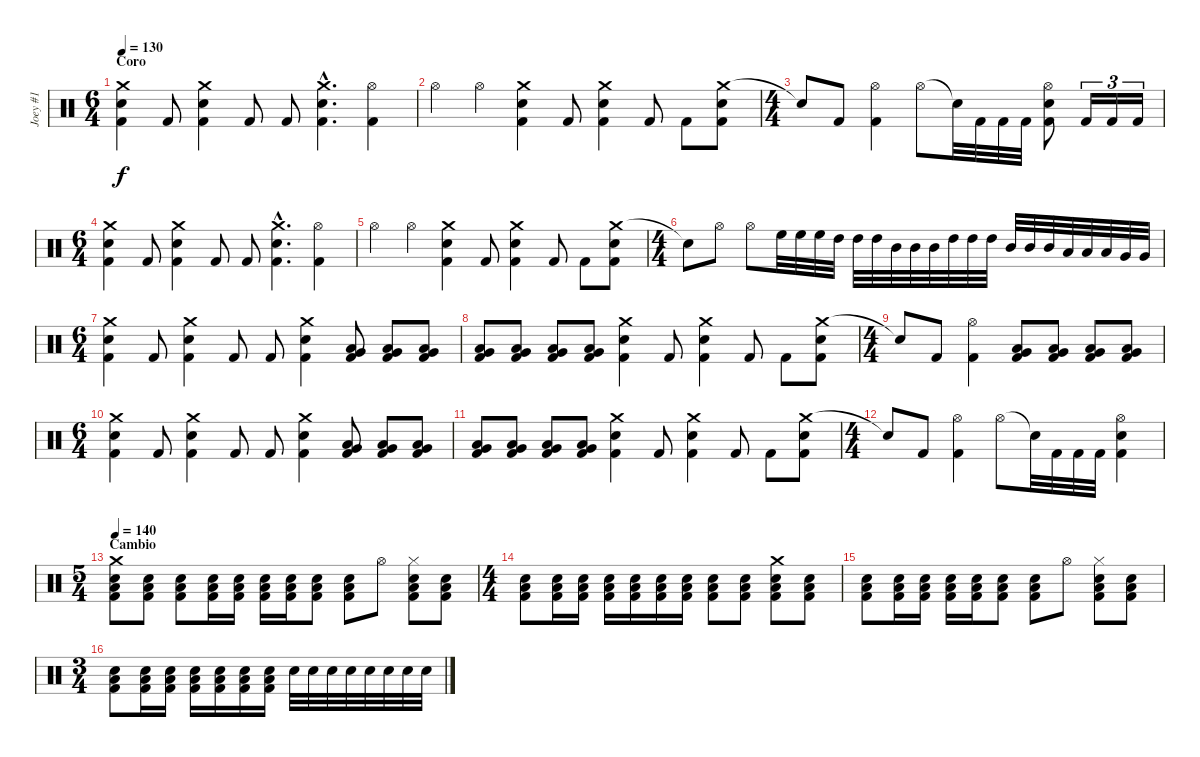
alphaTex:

\track ("Joey #1" "Joey #1") {instrument percussion}
\staff {score}
\articulation defaults
\ts (6 4)
\section ("" "Coro")
\tempo 130
\clef neutral
\ks c
("Crash medium (hit)" "Electric Snare (hit)" "Kick (hit) 2").4{dy f} "Kick (hit) 2".8 ("Crash medium (hit)" "Electric Snare (hit)" "Kick (hit) 2").4 "Kick (hit) 2".8 "Kick (hit) 2".8 ("Crash medium (hit)"{hac} "Electric Snare (hit)"{hac} "Kick (hit) 2"{hac}).4{d} ("Hi-Hat (open)" "Kick (hit) 2").4 |
"Hi-Hat (open)".4 "Hi-Hat (open)".4 ("Crash medium (hit)" "Electric Snare (hit)" "Kick (hit) 2").4 "Kick (hit) 2".8 ("Crash medium (hit)" "Electric Snare (hit)" "Kick (hit) 2").4 "Kick (hit) 2".8 "Kick (hit) 2".8 ("Crash medium (hit)" "Electric Snare (hit)" "Kick (hit) 2").8 |
\ts (4 4)
"Snare (hit)"{t}.8 "Kick (hit) 2".8 ("Hi-Hat (open)" "Kick (hit) 2").4 "Hi-Hat (open)".8 "Snare (hit)"{t}.32 "Kick (hit) 2".32 "Kick (hit) 2".32 "Kick (hit) 2".32 ("Hi-Hat (open)" "Electric Snare (hit)" "Kick (hit) 2").8 "Kick (hit) 2".16{tu (3 2)} "Kick (hit) 2".16{tu (3 2)} "Kick (hit) 2".16{tu (3 2)} |
\ts (6 4)
("Crash medium (hit)" "Electric Snare (hit)" "Kick (hit) 2").4 "Kick (hit) 2".8 ("Crash medium (hit)" "Electric Snare (hit)" "Kick (hit) 2").4 "Kick (hit) 2".8 "Kick (hit) 2".8 ("Crash medium (hit)"{hac} "Electric Snare (hit)"{hac} "Kick (hit) 2"{hac}).4{d} ("Hi-Hat (open)" "Kick (hit) 2").4 |
"Hi-Hat (open)".4 "Hi-Hat (open)".4 ("Crash medium (hit)" "Electric Snare (hit)" "Kick (hit) 2").4 "Kick (hit) 2".8 ("Crash medium (hit)" "Electric Snare (hit)" "Kick (hit) 2").4 "Kick (hit) 2".8 "Kick (hit) 2".8 ("Crash medium (hit)" "Electric Snare (hit)" "Kick (hit) 2").8 |
\ts (4 4)
"Snare (hit)"{t}.8 "Hi-Hat (open)".8 "Hi-Hat (open)".8 "High Floor Tom (hit)".32 "High Floor Tom (hit)".32 "High Floor Tom (hit)".32 "High Tom (hit)".32 "High Tom (hit)".32 "High Tom (hit)".32 "Mid Tom (hit)".32 "Mid Tom (hit)".32 "Mid Tom (hit)".32 "High Tom (hit)".32 "High Tom (hit)".32 "High Tom (hit)".32 "Mid Tom (hit)".32 "Mid Tom (hit)".32 "Mid Tom (hit)".32 "Low Tom (hit)".32 "Low Tom (hit)".32 "Low Tom (hit)".32 "Very Low Tom (hit)".32 "Very Low Tom (hit)".32 |
\ts (6 4)
("Crash medium (hit)" "Electric Snare (hit)" "Kick (hit) 2").4 "Kick (hit) 2".8 ("Crash medium (hit)" "Electric Snare (hit)" "Kick (hit) 2").4 "Kick (hit) 2".8 "Kick (hit) 2".8 ("Crash medium (hit)" "Electric Snare (hit)" "Kick (hit) 2").4 ("Low Floor Tom (hit)" "Very Low Tom (hit)" "Kick (hit) 2").8 ("Low Floor Tom (hit)" "Very Low Tom (hit)" "Kick (hit) 2").8 ("Low Floor Tom (hit)" "Very Low Tom (hit)" "Kick (hit) 2").8 |
("Low Floor Tom (hit)" "Very Low Tom (hit)" "Kick (hit) 2").8 ("Low Floor Tom (hit)" "Very Low Tom (hit)" "Kick (hit) 2").8 ("Low Floor Tom (hit)" "Very Low Tom (hit)" "Kick (hit) 2").8 ("Low Floor Tom (hit)" "Very Low Tom (hit)" "Kick (hit) 2").8 ("Crash medium (hit)" "Electric Snare (hit)" "Kick (hit) 2").4 "Kick (hit) 2".8 ("Crash medium (hit)" "Electric Snare (hit)" "Kick (hit) 2").4 "Kick (hit) 2".8 "Kick (hit) 2".8 ("Crash medium (hit)" "Electric Snare (hit)" "Kick (hit) 2").8 |
\ts (4 4)
"Snare (hit)"{t}.8 "Kick (hit) 2".8 ("Hi-Hat (open)" "Kick (hit) 2").4 ("Low Floor Tom (hit)" "Very Low Tom (hit)" "Kick (hit) 2").8 ("Low Floor Tom (hit)" "Very Low Tom (hit)" "Kick (hit) 2").8 ("Low Floor Tom (hit)" "Very Low Tom (hit)" "Kick (hit) 2").8 ("Low Floor Tom (hit)" "Very Low Tom (hit)" "Kick (hit) 2").8 |
\ts (6 4)
("Crash medium (hit)" "Electric Snare (hit)" "Kick (hit) 2").4 "Kick (hit) 2".8 ("Crash medium (hit)" "Electric Snare (hit)" "Kick (hit) 2").4 "Kick (hit) 2".8 "Kick (hit) 2".8 ("Crash medium (hit)" "Electric Snare (hit)" "Kick (hit) 2").4 ("Low Floor Tom (hit)" "Very Low Tom (hit)" "Kick (hit) 2").8 ("Low Floor Tom (hit)" "Very Low Tom (hit)" "Kick (hit) 2").8 ("Low Floor Tom (hit)" "Very Low Tom (hit)" "Kick (hit) 2").8 |
("Low Floor Tom (hit)" "Very Low Tom (hit)" "Kick (hit) 2").8 ("Low Floor Tom (hit)" "Very Low Tom (hit)" "Kick (hit) 2").8 ("Low Floor Tom (hit)" "Very Low Tom (hit)" "Kick (hit) 2").8 ("Low Floor Tom (hit)" "Very Low Tom (hit)" "Kick (hit) 2").8 ("Crash medium (hit)" "Electric Snare (hit)" "Kick (hit) 2").4 "Kick (hit) 2".8 ("Crash medium (hit)" "Electric Snare (hit)" "Kick (hit) 2").4 "Kick (hit) 2".8 "Kick (hit) 2".8 ("Crash medium (hit)" "Electric Snare (hit)" "Kick (hit) 2").8 |
\ts (4 4)
"Snare (hit)"{t}.8 "Kick (hit) 2".8 ("Hi-Hat (open)" "Kick (hit) 2").4 "Hi-Hat (open)".8 "Snare (hit)"{t}.32 "Kick (hit) 2".32 "Kick (hit) 2".32 "Kick (hit) 2".32 ("Hi-Hat (open)" "Electric Snare (hit)" "Kick (hit) 2").4 |
\ts (5 4)
\section ("" "Cambio")
\tempo 140
("Crash medium (hit)" "Low Floor Tom (hit)" "Electric Snare (hit)" "Kick (hit) 2").8 ("Low Floor Tom (hit)" "Electric Snare (hit)" "Kick (hit) 2").8 ("Low Floor Tom (hit)" "Electric Snare (hit)" "Kick (hit) 2").8 ("Low Floor Tom (hit)" "Electric Snare (hit)" "Kick (hit) 2").16 ("Low Floor Tom (hit)" "Electric Snare (hit)" "Kick (hit) 2").16 ("Low Floor Tom (hit)" "Electric Snare (hit)" "Kick (hit) 2").16 ("Low Floor Tom (hit)" "Electric Snare (hit)" "Kick (hit) 2").16 ("Low Floor Tom (hit)" "Electric Snare (hit)" "Kick (hit) 2").8 ("Low Floor Tom (hit)" "Electric Snare (hit)" "Kick (hit) 2").8 "Hi-Hat (open)".8 ("Hi-Hat (closed)" "Low Floor Tom (hit)" "Electric Snare (hit)" "Kick (hit) 2").8 ("Low Floor Tom (hit)" "Electric Snare (hit)" "Kick (hit) 2").8 |
\ts (4 4)
("Low Floor Tom (hit)" "Electric Snare (hit)" "Kick (hit) 2").8 ("Low Floor Tom (hit)" "Electric Snare (hit)" "Kick (hit) 2").16 ("Low Floor Tom (hit)" "Electric Snare (hit)" "Kick (hit) 2").16 ("Low Floor Tom (hit)" "Electric Snare (hit)" "Kick (hit) 2").16 ("Low Floor Tom (hit)" "Electric Snare (hit)" "Kick (hit) 2").16 ("Low Floor Tom (hit)" "Electric Snare (hit)" "Kick (hit) 2").16 ("Low Floor Tom (hit)" "Electric Snare (hit)" "Kick (hit) 2").16 ("Low Floor Tom (hit)" "Electric Snare (hit)" "Kick (hit) 2").8 ("Low Floor Tom (hit)" "Electric Snare (hit)" "Kick (hit) 2").8 ("Crash medium (hit)" "Low Floor Tom (hit)" "Electric Snare (hit)" "Kick (hit) 2").8 ("Low Floor Tom (hit)" "Electric Snare (hit)" "Kick (hit) 2").8 |
("Low Floor Tom (hit)" "Electric Snare (hit)" "Kick (hit) 2").8 ("Low Floor Tom (hit)" "Electric Snare (hit)" "Kick (hit) 2").16 ("Low Floor Tom (hit)" "Electric Snare (hit)" "Kick (hit) 2").16 ("Low Floor Tom (hit)" "Electric Snare (hit)" "Kick (hit) 2").16 ("Low Floor Tom (hit)" "Electric Snare (hit)" "Kick (hit) 2").16 ("Low Floor Tom (hit)" "Electric Snare (hit)" "Kick (hit) 2").8 ("Low Floor Tom (hit)" "Electric Snare (hit)" "Kick (hit) 2").8 "Hi-Hat (open)".8 ("Hi-Hat (closed)" "Low Floor Tom (hit)" "Electric Snare (hit)" "Kick (hit) 2").8 ("Low Floor Tom (hit)" "Electric Snare (hit)" "Kick (hit) 2").8 |
\ts (3 4)
("Low Floor Tom (hit)" "Electric Snare (hit)" "Kick (hit) 2").8 ("Low Floor Tom (hit)" "Electric Snare (hit)" "Kick (hit) 2").16 ("Low Floor Tom (hit)" "Electric Snare (hit)" "Kick (hit) 2").16 ("Low Floor Tom (hit)" "Electric Snare (hit)" "Kick (hit) 2").16 ("Low Floor Tom (hit)" "Electric Snare (hit)" "Kick (hit) 2").16 ("Low Floor Tom (hit)" "Electric Snare (hit)" "Kick (hit) 2").16 ("Low Floor Tom (hit)" "Electric Snare (hit)" "Kick (hit) 2").16 "Electric Snare (hit)".32 "Electric Snare (hit)".32 "Electric Snare (hit)".32 "Electric Snare (hit)".32 "Electric Snare (hit)".32 "Electric Snare (hit)".32 "Electric Snare (hit)".32 "Electric Snare (hit)".32
